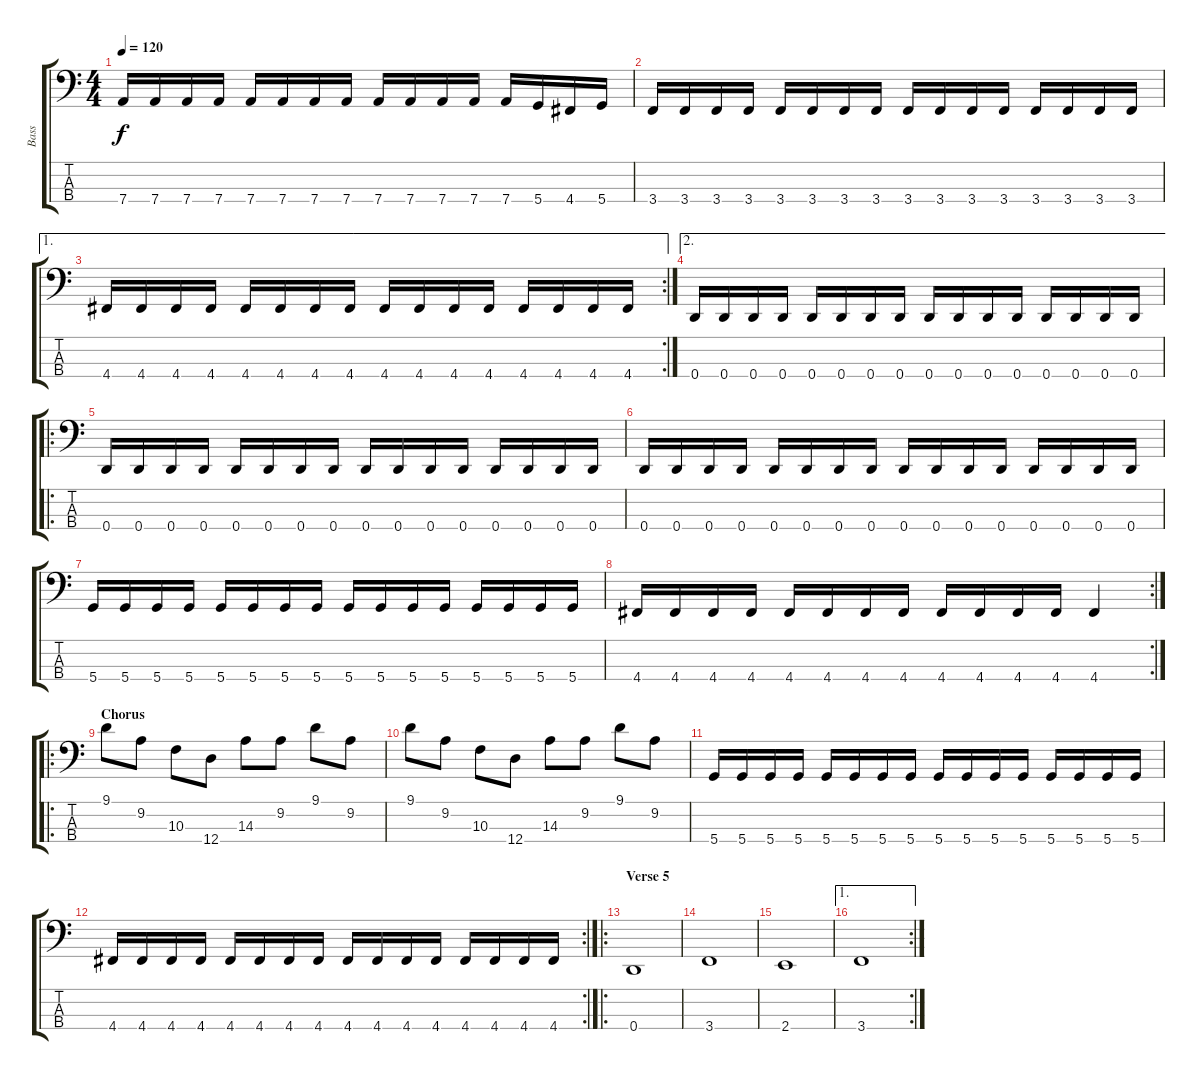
\track ("Bass" "Bass") {instrument electricbasspick}
\staff {score tabs}
\tuning (F2 C2 G1 D1) {hide}
\ts (4 4)
\tempo 120
\clef f4
\ks c
7.4.16{dy f} 7.4.16 7.4.16 7.4.16 7.4.16 7.4.16 7.4.16 7.4.16 7.4.16 7.4.16 7.4.16 7.4.16 7.4.16 5.4.16 4.4.16 5.4.16 |
3.4.16 3.4.16 3.4.16 3.4.16 3.4.16 3.4.16 3.4.16 3.4.16 3.4.16 3.4.16 3.4.16 3.4.16 3.4.16 3.4.16 3.4.16 3.4.16 |
\ae 1
\rc 2
4.4.16 4.4.16 4.4.16 4.4.16 4.4.16 4.4.16 4.4.16 4.4.16 4.4.16 4.4.16 4.4.16 4.4.16 4.4.16 4.4.16 4.4.16 4.4.16 |
\ae 2
0.4.16 0.4.16 0.4.16 0.4.16 0.4.16 0.4.16 0.4.16 0.4.16 0.4.16 0.4.16 0.4.16 0.4.16 0.4.16 0.4.16 0.4.16 0.4.16 |
\ro
0.4.16 0.4.16 0.4.16 0.4.16 0.4.16 0.4.16 0.4.16 0.4.16 0.4.16 0.4.16 0.4.16 0.4.16 0.4.16 0.4.16 0.4.16 0.4.16 |
0.4.16 0.4.16 0.4.16 0.4.16 0.4.16 0.4.16 0.4.16 0.4.16 0.4.16 0.4.16 0.4.16 0.4.16 0.4.16 0.4.16 0.4.16 0.4.16 |
5.4.16 5.4.16 5.4.16 5.4.16 5.4.16 5.4.16 5.4.16 5.4.16 5.4.16 5.4.16 5.4.16 5.4.16 5.4.16 5.4.16 5.4.16 5.4.16 |
\rc 2
4.4.16 4.4.16 4.4.16 4.4.16 4.4.16 4.4.16 4.4.16 4.4.16 4.4.16 4.4.16 4.4.16 4.4.16 4.4.4 |
\ro
\section ("" "Chorus")
9.1.8 9.2.8 10.3.8 12.4.8 14.3.8 9.2.8 9.1.8 9.2.8 |
9.1.8 9.2.8 10.3.8 12.4.8 14.3.8 9.2.8 9.1.8 9.2.8 |
5.4.16 5.4.16 5.4.16 5.4.16 5.4.16 5.4.16 5.4.16 5.4.16 5.4.16 5.4.16 5.4.16 5.4.16 5.4.16 5.4.16 5.4.16 5.4.16 |
\rc 2
4.4.16 4.4.16 4.4.16 4.4.16 4.4.16 4.4.16 4.4.16 4.4.16 4.4.16 4.4.16 4.4.16 4.4.16 4.4.16 4.4.16 4.4.16 4.4.16 |
\ro
\section ("" "Verse 5")
0.4.1 |
3.4.1 |
2.4.1 |
\ae 1
\rc 2
3.4.1
